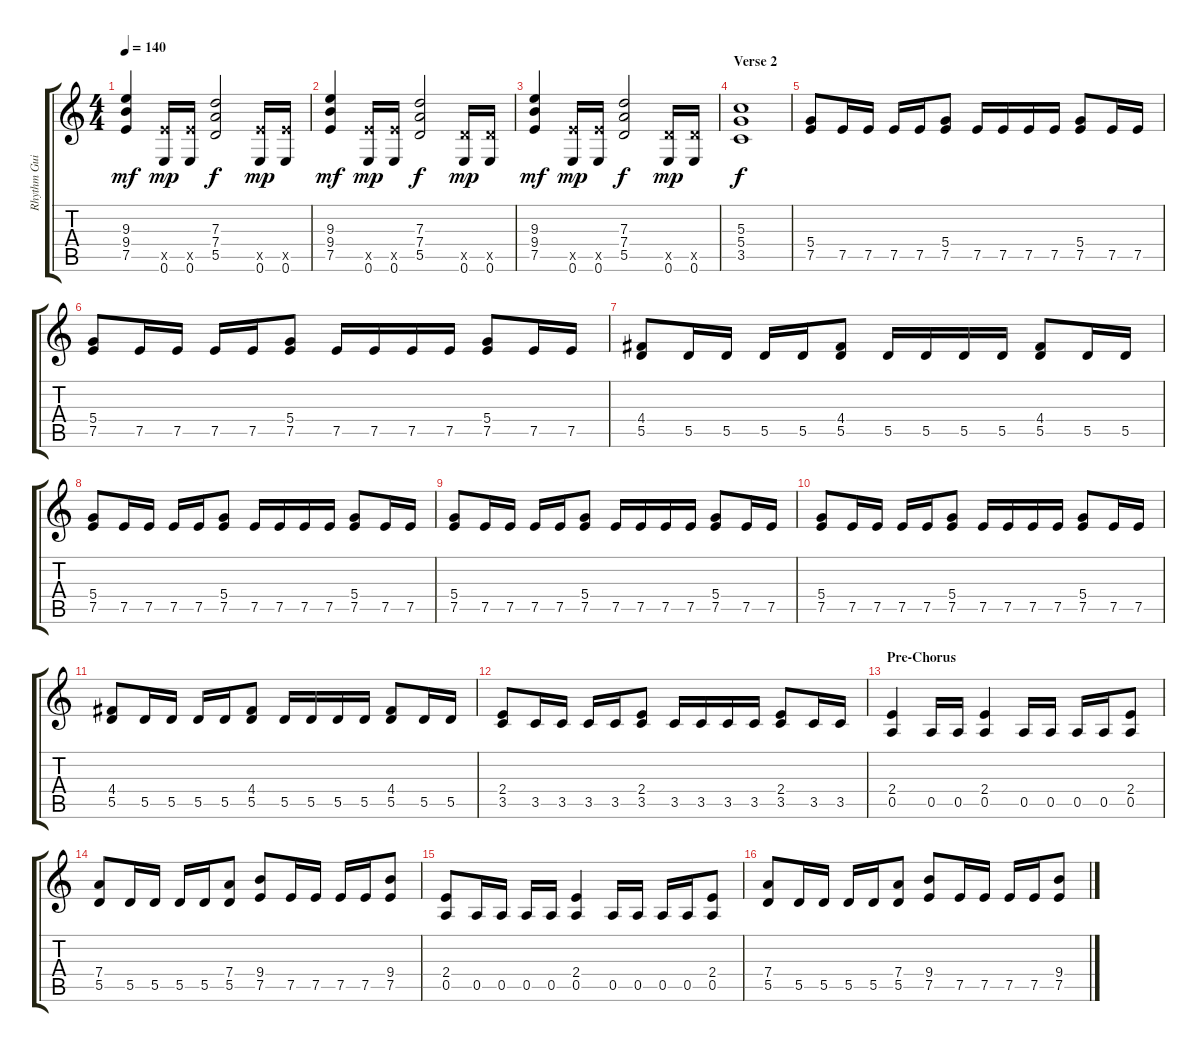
\track ("Rhythm Guitar 2" "Rhythm Gui") {instrument distortionguitar}
\staff {score tabs}
\tuning (E4 B3 G3 D3 A2 E2) {hide}
\ts (4 4)
\tempo 140
\clef g2
\ks c
(9.3 9.4 7.5).4{dy mf} (7.5{x} 0.6).16{dy mp} (7.5{x} 0.6).16 (7.3 7.4 5.5).2{dy f} (7.5{x} 0.6).16{dy mp} (7.5{x} 0.6).16 |
(9.3 9.4 7.5).4{dy mf} (7.5{x} 0.6).16{dy mp} (7.5{x} 0.6).16 (7.3 7.4 5.5).2{dy f} (5.5{x} 0.6).16{dy mp} (5.5{x} 0.6).16 |
(9.3 9.4 7.5).4{dy mf} (7.5{x} 0.6).16{dy mp} (7.5{x} 0.6).16 (7.3 7.4 5.5).2{dy f} (5.5{x} 0.6).16{dy mp} (5.5{x} 0.6).16 |
\section ("" "Verse 2")
(5.3 5.4 3.5).1{dy f} |
(5.4 7.5).8 7.5.16 7.5.16 7.5.16 7.5.16 (5.4 7.5).8 7.5.16 7.5.16 7.5.16 7.5.16 (5.4 7.5).8 7.5.16 7.5.16 |
(5.4 7.5).8 7.5.16 7.5.16 7.5.16 7.5.16 (5.4 7.5).8 7.5.16 7.5.16 7.5.16 7.5.16 (5.4 7.5).8 7.5.16 7.5.16 |
(4.4 5.5).8 5.5.16 5.5.16 5.5.16 5.5.16 (4.4 5.5).8 5.5.16 5.5.16 5.5.16 5.5.16 (4.4 5.5).8 5.5.16 5.5.16 |
(5.4 7.5).8 7.5.16 7.5.16 7.5.16 7.5.16 (5.4 7.5).8 7.5.16 7.5.16 7.5.16 7.5.16 (5.4 7.5).8 7.5.16 7.5.16 |
(5.4 7.5).8 7.5.16 7.5.16 7.5.16 7.5.16 (5.4 7.5).8 7.5.16 7.5.16 7.5.16 7.5.16 (5.4 7.5).8 7.5.16 7.5.16 |
(5.4 7.5).8 7.5.16 7.5.16 7.5.16 7.5.16 (5.4 7.5).8 7.5.16 7.5.16 7.5.16 7.5.16 (5.4 7.5).8 7.5.16 7.5.16 |
(4.4 5.5).8 5.5.16 5.5.16 5.5.16 5.5.16 (4.4 5.5).8 5.5.16 5.5.16 5.5.16 5.5.16 (4.4 5.5).8 5.5.16 5.5.16 |
(2.4 3.5).8 3.5.16 3.5.16 3.5.16 3.5.16 (2.4 3.5).8 3.5.16 3.5.16 3.5.16 3.5.16 (2.4 3.5).8 3.5.16 3.5.16 |
\section ("" "Pre-Chorus")
(2.4 0.5).4 0.5.16 0.5.16 (2.4 0.5).4 0.5.16 0.5.16 0.5.16 0.5.16 (2.4 0.5).8 |
(7.4 5.5).8 5.5.16 5.5.16 5.5.16 5.5.16 (7.4 5.5).8 (9.4 7.5).8 7.5.16 7.5.16 7.5.16 7.5.16 (9.4 7.5).8 |
(2.4 0.5).8 0.5.16 0.5.16 0.5.16 0.5.16 (2.4 0.5).4 0.5.16 0.5.16 0.5.16 0.5.16 (2.4 0.5).8 |
(7.4 5.5).8 5.5.16 5.5.16 5.5.16 5.5.16 (7.4 5.5).8 (9.4 7.5).8 7.5.16 7.5.16 7.5.16 7.5.16 (9.4 7.5).8
